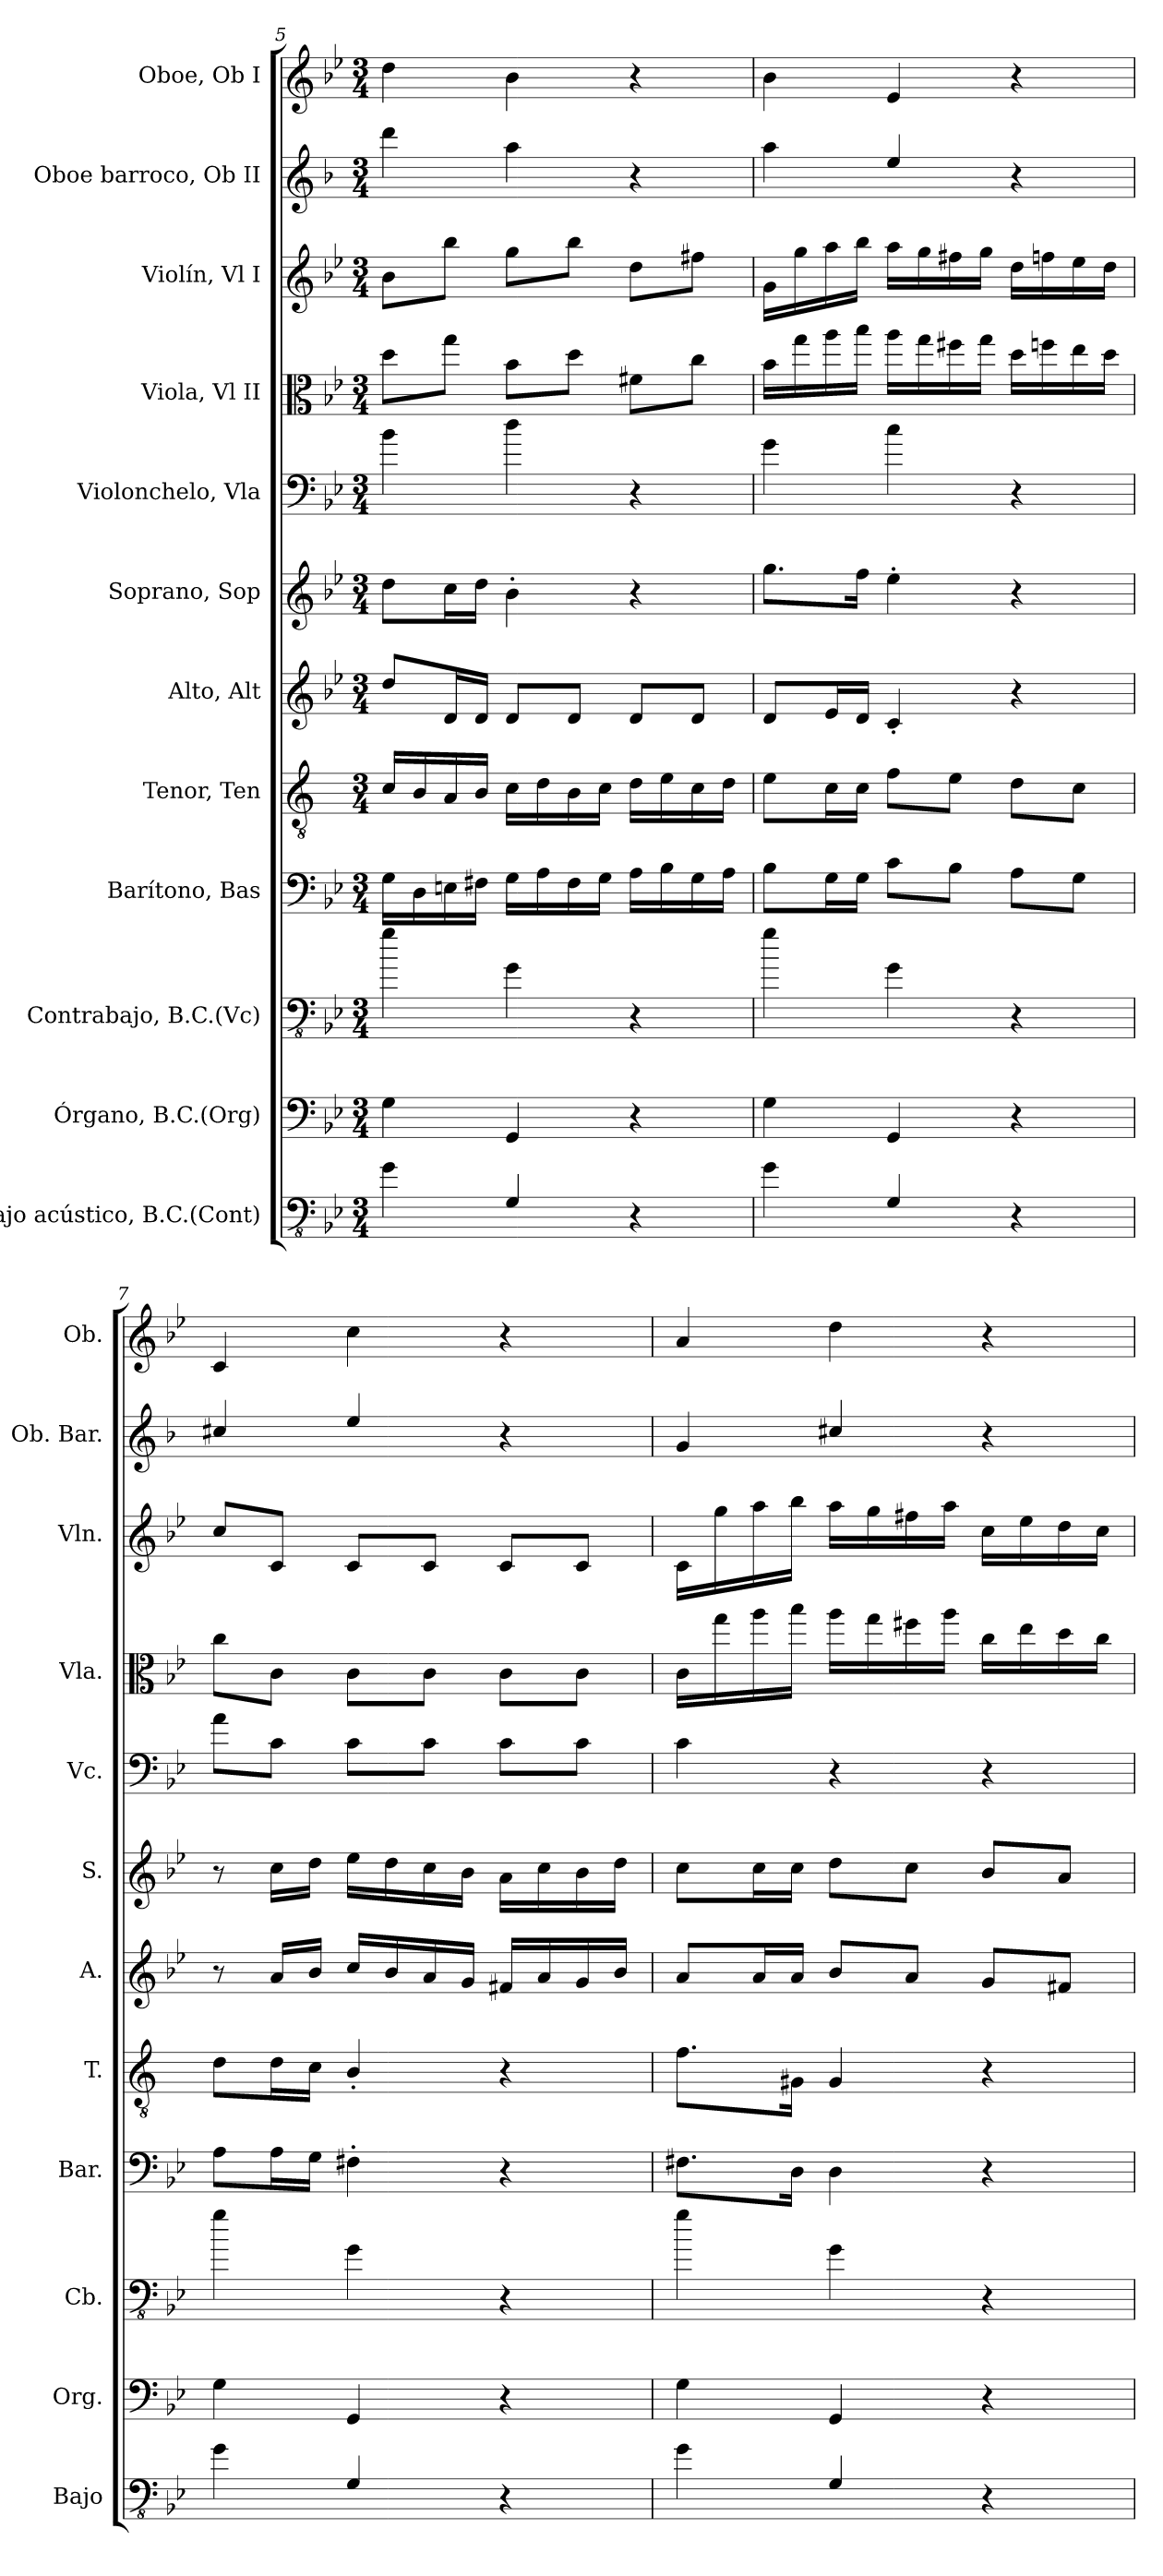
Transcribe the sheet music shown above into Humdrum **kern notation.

**kern	**kern	**kern	**kern	**kern	**kern	**kern	**kern	**kern	**kern	**kern	**kern
*part12	*part11	*part10	*part9	*part8	*part7	*part6	*part5	*part4	*part3	*part2	*part1
*staff12	*staff11	*staff10	*staff9	*staff8	*staff7	*staff6	*staff5	*staff4	*staff3	*staff2	*staff1
*I"Bajo acústico, B.C.(Cont)	*I"Órgano, B.C.(Org)	*I"Contrabajo, B.C.(Vc)	*I"Barítono, Bas	*I"Tenor, Ten	*I"Alto, Alt	*I"Soprano, Sop	*I"Violonchelo, Vla	*I"Viola, Vl II	*I"Violín, Vl I	*I"Oboe barroco, Ob II	*I"Oboe, Ob I
*I'Bajo	*I'Org.	*I'Cb.	*I'Bar.	*I'T.	*I'A.	*I'S.	*I'Vc.	*I'Vla.	*I'Vln.	*I'Ob. Bar.	*I'Ob.
*clefFv4	*clefF4	*clefFv4	*clefF4	*clefGv2	*clefG2	*clefG2	*clefF4	*clefC3	*clefG2	*clefG2	*clefG2
*ITrd7c12	*	*ITrd7c12	*	*ITrd1c2	*	*	*	*	*	*ITrd4c7	*
*k[b-e-]	*k[b-e-]	*k[b-e-]	*k[b-e-]	*k[b-e-]	*k[b-e-]	*k[b-e-]	*k[b-e-]	*k[b-e-]	*k[b-e-]	*k[b-e-]	*k[b-e-]
*M3/4	*M3/4	*M3/4	*M3/4	*M3/4	*M3/4	*M3/4	*M3/4	*M3/4	*M3/4	*M3/4	*M3/4
=5	=5	=5	=5	=5	=5	=5	=5	=5	=5	=5	=5
4GG\	4G\	4G\	16G\LL	16B-/LL	8dd/L	8dd\L	4b-\	8dd\L	8b-\L	4gg\	4dd\
.	.	.	16D\	16A/	.	.	.	.	.	.	.
.	.	.	16En\	16G/	16d/L	16cc\L	.	8gg\J	8bb-\J	.	.
.	.	.	16F#X\JJ	16A/JJ	16d/JJ	16dd\JJ	.	.	.	.	.
4GGG/	4GG/	4GG\	16G\LL	16B-\LL	8d/L	4b-'\	4dd\	8b-\L	8gg\L	4dd\	4b-\
.	.	.	16A\	16c\	.	.	.	.	.	.	.
.	.	.	16F#\	16A\	8d/J	.	.	8dd\J	8bb-\J	.	.
.	.	.	16G\JJ	16B-\JJ	.	.	.	.	.	.	.
4r	4r	4r	16A\LL	16c\LL	8d/L	4r	4r	8f#X\L	8dd\L	4r	4r
.	.	.	16B-\	16d\	.	.	.	.	.	.	.
.	.	.	16G\	16B-\	8d/J	.	.	8cc\J	8ff#X\J	.	.
.	.	.	16A\JJ	16c\JJ	.	.	.	.	.	.	.
!!LO:PB:g=z
=6	=6	=6	=6	=6	=6	=6	=6	=6	=6	=6	=6
4GG\	4G\	4G\	8B-\L	8d\L	8d/L	8.gg\L	4g\	16b-\LL	16g\LL	4dd\	4b-\
.	.	.	.	.	.	.	.	16gg\	16gg\	.	.
.	.	.	16G\L	16B-\L	16e-/L	.	.	16aa\	16aa\	.	.
.	.	.	16G\JJ	16B-\JJ	16d/JJ	16ff\Jk	.	16bb-\JJ	16bb-\JJ	.	.
4GGG/	4GG/	4GG\	8c\L	8e-\L	4c'/	4ee-'\	4cc\	16aa\LL	16aa\LL	4a/	4e-/
.	.	.	.	.	.	.	.	16gg\	16gg\	.	.
.	.	.	8B-\J	8d\J	.	.	.	16ff#X\	16ff#X\	.	.
.	.	.	.	.	.	.	.	16gg\JJ	16gg\JJ	.	.
4r	4r	4r	8A\L	8c\L	4r	4r	4r	16dd\LL	16dd\LL	4r	4r
.	.	.	.	.	.	.	.	16ffn\	16ffn\	.	.
.	.	.	8G\J	8B-\J	.	.	.	16ee-\	16ee-\	.	.
.	.	.	.	.	.	.	.	16dd\JJ	16dd\JJ	.	.
=7	=7	=7	=7	=7	=7	=7	=7	=7	=7	=7	=7
4GG\	4G\	4G\	8A\L	8c\L	8r	8r	8a\L	8cc\L	8cc/L	4f#X/	4c/
.	.	.	16A\L	16c\L	16a/LL	16cc\LL	8c\J	8c\J	8c/J	.	.
.	.	.	16G\JJ	16B-\JJ	16b-/JJ	16dd\JJ	.	.	.	.	.
4GGG/	4GG/	4GG\	4F#X'\	4A'/	16cc/LL	16ee-\LL	8c\L	8c\L	8c/L	4a/	4cc\
.	.	.	.	.	16b-/	16dd\	.	.	.	.	.
.	.	.	.	.	16a/	16cc\	8c\J	8c\J	8c/J	.	.
.	.	.	.	.	16g/JJ	16b-\JJ	.	.	.	.	.
4r	4r	4r	4r	4r	16f#X/LL	16a\LL	8c\L	8c\L	8c/L	4r	4r
.	.	.	.	.	16a/	16cc\	.	.	.	.	.
.	.	.	.	.	16g/	16b-\	8c\J	8c\J	8c/J	.	.
.	.	.	.	.	16b-/JJ	16dd\JJ	.	.	.	.	.
!!LO:PB:g=z
=8	=8	=8	=8	=8	=8	=8	=8	=8	=8	=8	=8
4GG\	4G\	4G\	8.F#X\L	8.e-\L	8a/L	8cc\L	4c\	16c\LL	16c\LL	4c/	4a/
.	.	.	.	.	.	.	.	16gg\	16gg\	.	.
.	.	.	.	.	16a/L	16cc\L	.	16aa\	16aa\	.	.
.	.	.	16D\Jk	16F#X\Jk	16a/JJ	16cc\JJ	.	16bb-\JJ	16bb-\JJ	.	.
4GGG/	4GG/	4GG\	4D\	4F#/	8b-/L	8dd\L	4r	16aa\LL	16aa\LL	4f#X/	4dd\
.	.	.	.	.	.	.	.	16gg\	16gg\	.	.
.	.	.	.	.	8a/J	8cc\J	.	16ff#X\	16ff#X\	.	.
.	.	.	.	.	.	.	.	16aa\JJ	16aa\JJ	.	.
4r	4r	4r	4r	4r	8g/L	8b-/L	4r	16cc\LL	16cc\LL	4r	4r
.	.	.	.	.	.	.	.	16ee-\	16ee-\	.	.
.	.	.	.	.	8f#X/J	8a/J	.	16dd\	16dd\	.	.
.	.	.	.	.	.	.	.	16cc\JJ	16cc\JJ	.	.
=	=	=	=	=	=	=	=	=	=	=	=
*-	*-	*-	*-	*-	*-	*-	*-	*-	*-	*-	*-
